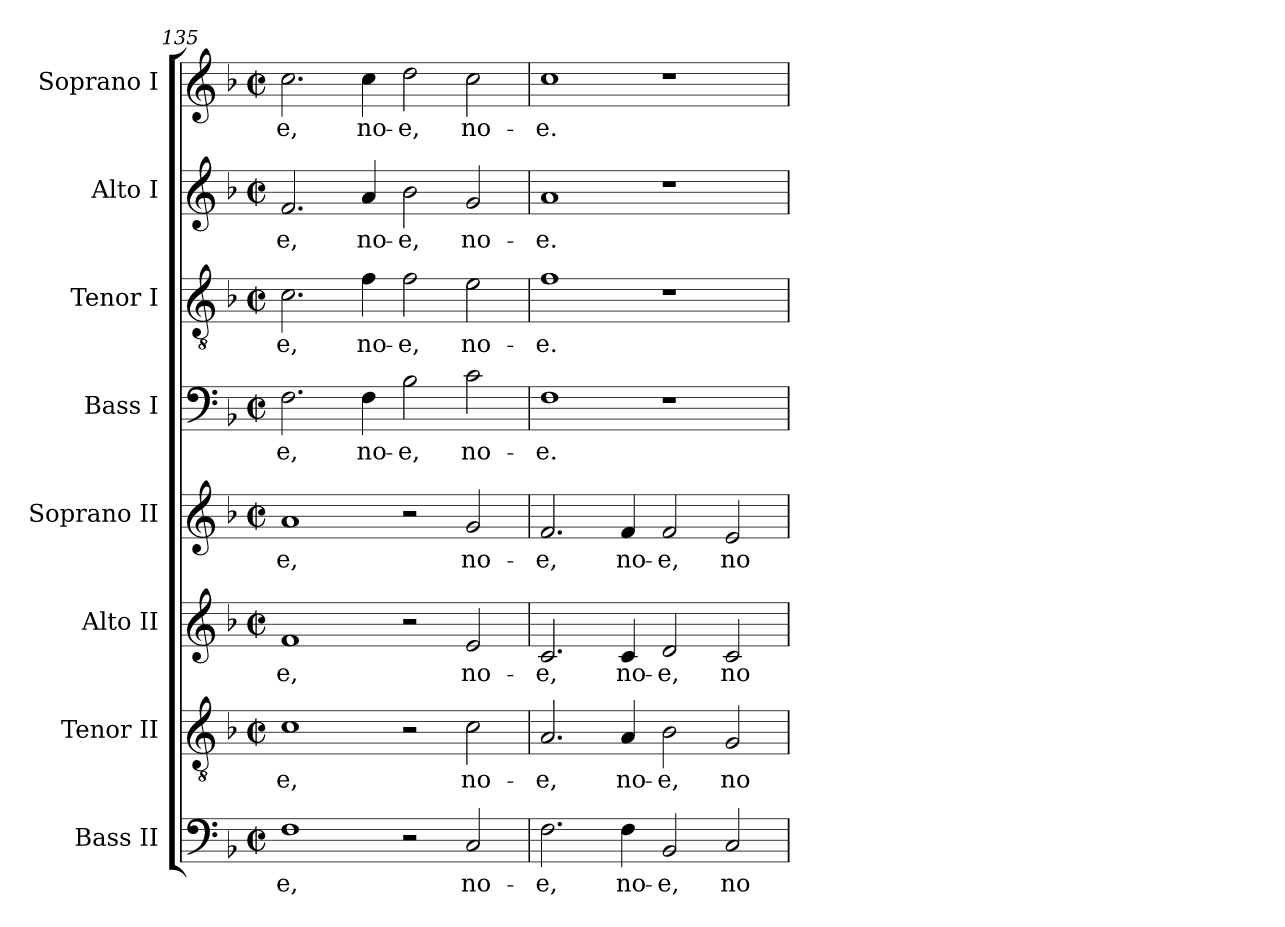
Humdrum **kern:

**kern	**text	**kern	**text	**kern	**text	**kern	**text	**kern	**text	**kern	**text	**kern	**text	**kern	**text
*part8	*part8	*part7	*part7	*part6	*part6	*part5	*part5	*part4	*part4	*part3	*part3	*part2	*part2	*part1	*part1
*staff8	*staff8	*staff7	*staff7	*staff6	*staff6	*staff5	*staff5	*staff4	*staff4	*staff3	*staff3	*staff2	*staff2	*staff1	*staff1
*I"Bass II	*	*I"Tenor II	*	*I"Alto II	*	*I"Soprano II	*	*I"Bass I	*	*I"Tenor I	*	*I"Alto I	*	*I"Soprano I	*
*I'B. II	*	*I'T. II	*	*I'A. II	*	*	*	*I'B. I	*	*I'T. I	*	*I'A. I	*	*	*
*clefF4	*	*clefGv2	*	*clefG2	*	*clefG2	*	*clefF4	*	*clefGv2	*	*clefG2	*	*clefG2	*
*	*	*ITrd7c12	*	*	*	*	*	*	*	*ITrd7c12	*	*	*	*	*
*k[b-]	*	*k[b-]	*	*k[b-]	*	*k[b-]	*	*k[b-]	*	*k[b-]	*	*k[b-]	*	*k[b-]	*
*F:	*	*F:	*	*F:	*	*F:	*	*F:	*	*F:	*	*F:	*	*F:	*
*M2/2	*	*M2/2	*	*M2/2	*	*M2/2	*	*M2/2	*	*M2/2	*	*M2/2	*	*M2/2	*
*met(c|)	*	*met(c|)	*	*met(c|)	*	*met(c|)	*	*met(c|)	*	*met(c|)	*	*met(c|)	*	*met(c|)	*
=135	=135	=135	=135	=135	=135	=135	=135	=135	=135	=135	=135	=135	=135	=135	=135
!	!LO:LY:b:color=#000000	!	!	!	!	!	!	!	!	!	!	!	!	!	!
!	!	!	!LO:LY:b:color=#000000	!	!	!	!	!	!	!	!	!	!	!	!
!	!	!	!	!	!LO:LY:b:color=#000000	!	!	!	!	!	!	!	!	!	!
!	!	!	!	!	!	!	!LO:LY:b:color=#000000	!	!	!	!	!	!	!	!
!	!	!	!	!	!	!	!	!	!LO:LY:b:color=#000000	!	!	!	!	!	!
!	!	!	!	!	!	!	!	!	!	!	!LO:LY:b:color=#000000	!	!	!	!
!	!	!	!	!	!	!	!	!	!	!	!	!	!LO:LY:b:color=#000000	!	!
!	!	!	!	!	!	!	!	!	!	!	!	!	!	!	!LO:LY:b:color=#000000
1Fi	-e,	1Ci	-e,	1fi	-e,	1ai	-e,	2.Fi\	-e,	2.Ci\	-e,	2.fi/	-e,	2.cci\	-e,
!	!	!	!	!	!	!	!	!	!LO:LY:b:color=#000000	!	!	!	!	!	!
!	!	!	!	!	!	!	!	!	!	!	!LO:LY:b:color=#000000	!	!	!	!
!	!	!	!	!	!	!	!	!	!	!	!	!	!LO:LY:b:color=#000000	!	!
!	!	!	!	!	!	!	!	!	!	!	!	!	!	!	!LO:LY:b:color=#000000
.	.	.	.	.	.	.	.	4Fi\	no-	4Fi\	no-	4ai/	no-	4cci\	no-
!	!	!	!	!	!	!	!	!	!LO:LY:b:color=#000000	!	!	!	!	!	!
!	!	!	!	!	!	!	!	!	!	!	!LO:LY:b:color=#000000	!	!	!	!
!	!	!	!	!	!	!	!	!	!	!	!	!	!LO:LY:b:color=#000000	!	!
!	!	!	!	!	!	!	!	!	!	!	!	!	!	!	!LO:LY:b:color=#000000
2r	.	2r	.	2r	.	2r	.	2B-i\	-e,	2Fi\	-e,	2b-i\	-e,	2ddi\	-e,
!	!LO:LY:b:color=#000000	!	!	!	!	!	!	!	!	!	!	!	!	!	!
!	!	!	!LO:LY:b:color=#000000	!	!	!	!	!	!	!	!	!	!	!	!
!	!	!	!	!	!LO:LY:b:color=#000000	!	!	!	!	!	!	!	!	!	!
!	!	!	!	!	!	!	!LO:LY:b:color=#000000	!	!	!	!	!	!	!	!
!	!	!	!	!	!	!	!	!	!LO:LY:b:color=#000000	!	!	!	!	!	!
!	!	!	!	!	!	!	!	!	!	!	!LO:LY:b:color=#000000	!	!	!	!
!	!	!	!	!	!	!	!	!	!	!	!	!	!LO:LY:b:color=#000000	!	!
!	!	!	!	!	!	!	!	!	!	!	!	!	!	!	!LO:LY:b:color=#000000
2Ci/	no-	2Ci\	no-	2ei/	no-	2gi/	no-	2ci\	no-	2Ei\	no-	2gi/	no-	2cci\	no-
=136	=136	=136	=136	=136	=136	=136	=136	=136	=136	=136	=136	=136	=136	=136	=136
!	!LO:LY:b:color=#000000	!	!	!	!	!	!	!	!	!	!	!	!	!	!
!	!	!	!LO:LY:b:color=#000000	!	!	!	!	!	!	!	!	!	!	!	!
!	!	!	!	!	!LO:LY:b:color=#000000	!	!	!	!	!	!	!	!	!	!
!	!	!	!	!	!	!	!LO:LY:b:color=#000000	!	!	!	!	!	!	!	!
!	!	!	!	!	!	!	!	!	!LO:LY:b:color=#000000	!	!	!	!	!	!
!	!	!	!	!	!	!	!	!	!	!	!LO:LY:b:color=#000000	!	!	!	!
!	!	!	!	!	!	!	!	!	!	!	!	!	!LO:LY:b:color=#000000	!	!
!	!	!	!	!	!	!	!	!	!	!	!	!	!	!	!LO:LY:b:color=#000000
2.Fi\	-e,	2.AAi/	-e,	2.ci/	-e,	2.fi/	-e,	1Fi	-e.	1Fi	-e.	1ai	-e.	1cci	-e.
!	!LO:LY:b:color=#000000	!	!	!	!	!	!	!	!	!	!	!	!	!	!
!	!	!	!LO:LY:b:color=#000000	!	!	!	!	!	!	!	!	!	!	!	!
!	!	!	!	!	!LO:LY:b:color=#000000	!	!	!	!	!	!	!	!	!	!
!	!	!	!	!	!	!	!LO:LY:b:color=#000000	!	!	!	!	!	!	!	!
4Fi\	no-	4AAi/	no-	4ci/	no-	4fi/	no-	.	.	.	.	.	.	.	.
!	!LO:LY:b:color=#000000	!	!	!	!	!	!	!	!	!	!	!	!	!	!
!	!	!	!LO:LY:b:color=#000000	!	!	!	!	!	!	!	!	!	!	!	!
!	!	!	!	!	!LO:LY:b:color=#000000	!	!	!	!	!	!	!	!	!	!
!	!	!	!	!	!	!	!LO:LY:b:color=#000000	!	!	!	!	!	!	!	!
2BB-i/	-e,	2BB-i\	-e,	2di/	-e,	2fi/	-e,	1r	.	1r	.	1r	.	1r	.
!	!LO:LY:b:color=#000000	!	!	!	!	!	!	!	!	!	!	!	!	!	!
!	!	!	!LO:LY:b:color=#000000	!	!	!	!	!	!	!	!	!	!	!	!
!	!	!	!	!	!LO:LY:b:color=#000000	!	!	!	!	!	!	!	!	!	!
!	!	!	!	!	!	!	!LO:LY:b:color=#000000	!	!	!	!	!	!	!	!
2Ci/	no-	2GGi/	no-	2ci/	no-	2ei/	no-	.	.	.	.	.	.	.	.
=	=	=	=	=	=	=	=	=	=	=	=	=	=	=	=
*-	*-	*-	*-	*-	*-	*-	*-	*-	*-	*-	*-	*-	*-	*-	*-
